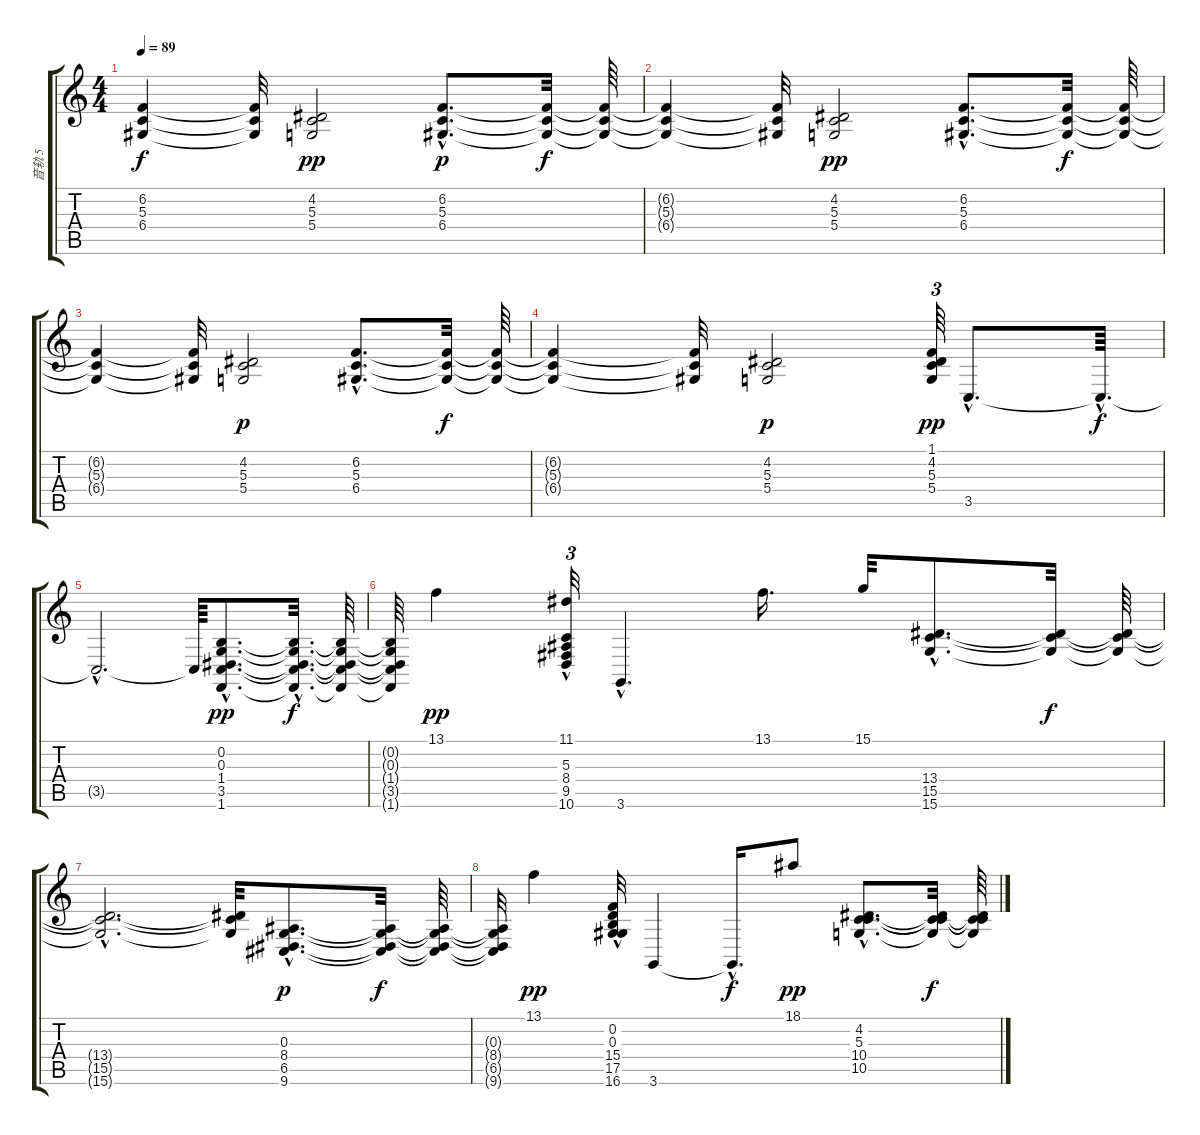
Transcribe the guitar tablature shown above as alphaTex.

\track ("音轨 5" "音轨 5") {instrument stringensemble1}
\staff {score tabs}
\tuning (E4 B3 G3 D3 A2 E2) {hide}
\ts (4 4)
\tempo 89
\clef g2
\ks c
(6.2{t} 5.3{t} 6.4{t}).4{dy f} (6.2{t} 5.3{t} 6.4{t}).32 (4.2 5.3 5.4).2{dy pp} (6.2{hac} 5.3{hac} 6.4{hac}).8{d dy p} (6.2{t} 5.3{t} 6.4{t}).32{dy f} (6.2{t} 5.3{t} 6.4{t}).64 |
(6.2{t} 5.3{t} 6.4{t}).4 (6.2{t} 5.3{t} 6.4{t}).32 (4.2 5.3 5.4).2{dy pp} (6.2{hac} 5.3{hac} 6.4{hac}).8{d} (6.2{t} 5.3{t} 6.4{t}).32{dy f} (6.2{t} 5.3{t} 6.4{t}).64 |
(6.2{t} 5.3{t} 6.4{t}).4 (6.2{t} 5.3{t} 6.4{t}).32 (4.2 5.3 5.4).2{dy p} (6.2{hac} 5.3{hac} 6.4{hac}).8{d} (6.2{t} 5.3{t} 6.4{t}).32{dy f} (6.2{t} 5.3{t} 6.4{t}).64 |
(6.2{t} 5.3{t} 6.4{t}).4 (6.2{t} 5.3{t} 6.4{t}).32 (4.2 5.3 5.4).2{dy p} (1.1 4.2 5.3 5.4).64{tu (3 2) dy pp} 3.5{hac}.8{d} 3.5{hac t}.64{d dy f} |
3.5{hac t}.2{d} 3.5{t}.64 (0.2{hac} 0.3{hac} 1.4{hac} 3.5{hac} 1.6{hac}).8{d dy pp} (0.2{hac t} 0.3{hac t} 1.4{hac t} 3.5{hac t} 1.6{hac t}).32{d dy f} (0.2{t} 0.3{t} 1.4{t} 3.5{t} 1.6{t}).64 |
(0.2{t} 0.3{t} 1.4{t} 3.5{t} 1.6{t}).64 13.1.4{dy pp} (11.1{hac} 5.3 8.4 9.5 10.6).32{tu (3 2)} 3.6{hac}.4{d} 13.1.16{d} 15.1.32 (13.4{hac} 15.5{hac} 15.6{hac}).8{d} (13.4{t} 15.5{t} 15.6{t}).32{dy f} (13.4{t} 15.5{t} 15.6{t}).64 |
(13.4{hac t} 15.5{hac t} 15.6{hac t}).2{d} (13.4{t} 15.5{t} 15.6{t}).32 (0.3{hac} 8.4{hac} 6.5{hac} 9.6{hac}).8{d dy p} (0.3{t} 8.4{t} 6.5{t} 9.6{t}).32{dy f} (0.3{t} 8.4{t} 6.5{t} 9.6{t}).64 |
(0.3{t} 8.4{t} 6.5{t} 9.6{t}).32 13.1.4{dy pp} (0.2 0.3 15.4 17.5 16.6{hac}).32 3.6.4 3.6{hac t}.16{d dy f} 18.1.8{dy pp} (4.2{hac} 5.3{hac} 10.4{hac} 10.5{hac}).8{d} (4.2{t} 5.3{t} 10.4{t} 10.5{t}).32{dy f} (4.2{t} 5.3{t} 10.4{t} 10.5{t}).64
